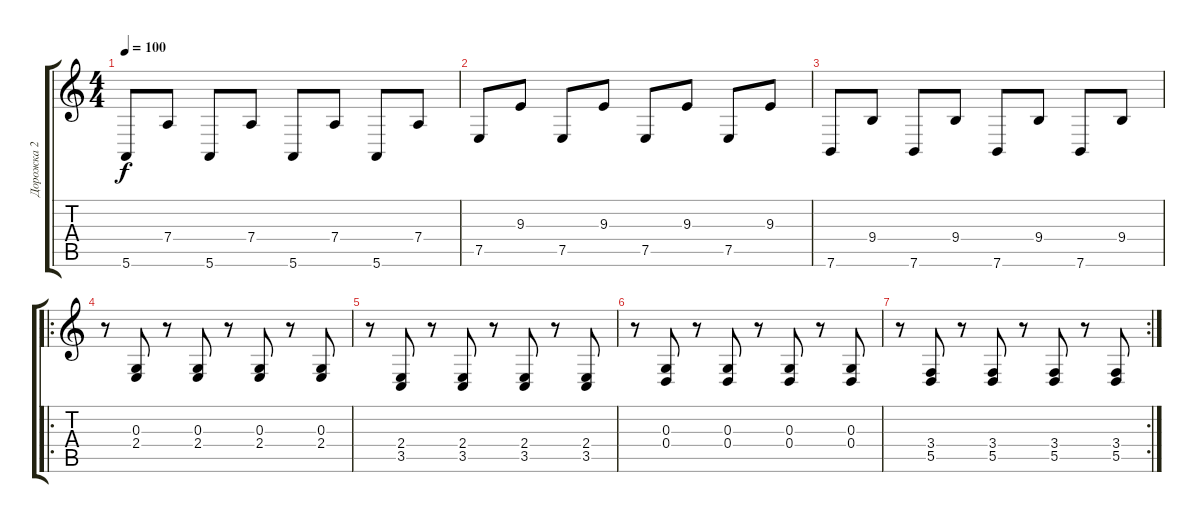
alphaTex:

\track ("Дорожка 2" "Дорожка 2") {instrument acousticgrandpiano}
\staff {score tabs}
\tuning (E4 B3 G3 D3 A2 E2) {hide}
\ts (4 4)
\tempo 100
\clef g2
\ks c
5.6.8{dy f} 7.4.8 5.6.8 7.4.8 5.6.8 7.4.8 5.6.8 7.4.8 |
7.5.8 9.3.8 7.5.8 9.3.8 7.5.8 9.3.8 7.5.8 9.3.8 |
7.6.8 9.4.8 7.6.8 9.4.8 7.6.8 9.4.8 7.6.8 9.4.8 |
\ro
r.8 (0.3 2.4).8 r.8 (0.3 2.4).8 r.8 (0.3 2.4).8 r.8 (0.3 2.4).8 |
r.8 (2.4 3.5).8 r.8 (2.4 3.5).8 r.8 (2.4 3.5).8 r.8 (2.4 3.5).8 |
r.8 (0.3 0.4).8 r.8 (0.3 0.4).8 r.8 (0.3 0.4).8 r.8 (0.3 0.4).8 |
\rc 2
r.8 (3.4 5.5).8 r.8 (3.4 5.5).8 r.8 (3.4 5.5).8 r.8 (3.4 5.5).8
